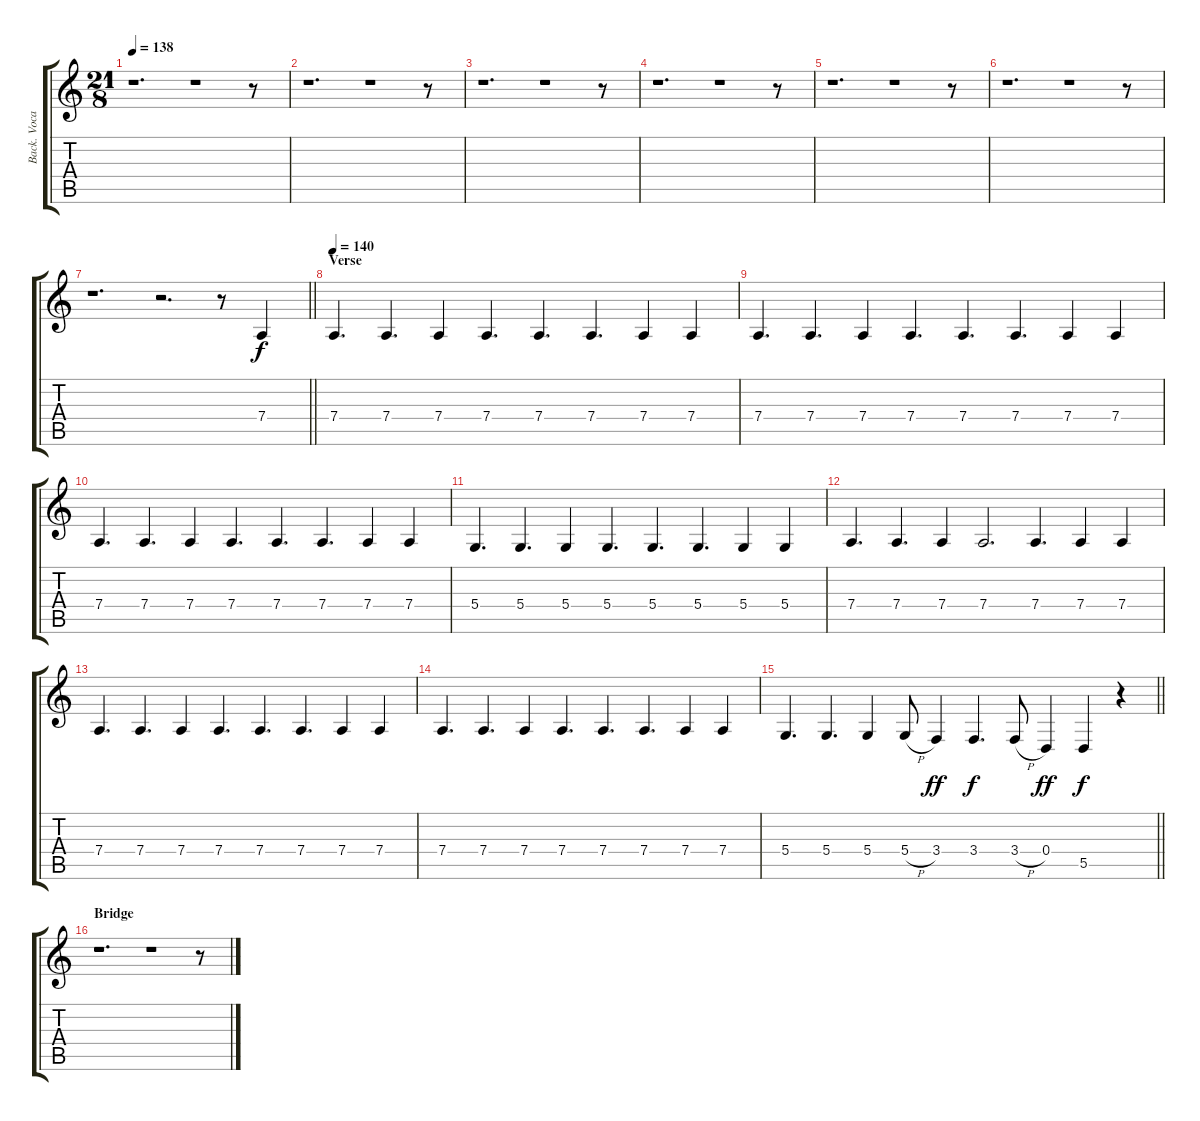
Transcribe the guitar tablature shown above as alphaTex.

\track ("Back. Vocals" "Back. Voca") {instrument clarinet}
\staff {score tabs}
\tuning (E4 B3 G3 D3 A2 D2) {hide}
\ts (21 8)
\tempo 138
\clef g2
\ks c
r.1{d dy mf} r.1 r.8 |
r.1{d} r.1 r.8 |
r.1{d} r.1 r.8 |
r.1{d} r.1 r.8 |
r.1{d} r.1 r.8 |
r.1{d} r.1 r.8 |
\barLineRight lightlight
r.1{d} r.2{d} r.8{volume 11} 7.4.4{dy f} |
\section ("" "Verse")
\tempo 140
7.4.4{d} 7.4.4{d} 7.4.4 7.4.4{d} 7.4.4{d} 7.4.4{d} 7.4.4 7.4.4 |
7.4.4{d} 7.4.4{d} 7.4.4 7.4.4{d} 7.4.4{d} 7.4.4{d} 7.4.4 7.4.4 |
7.4.4{d} 7.4.4{d} 7.4.4 7.4.4{d} 7.4.4{d} 7.4.4{d} 7.4.4 7.4.4 |
5.4.4{d} 5.4.4{d} 5.4.4 5.4.4{d} 5.4.4{d} 5.4.4{d} 5.4.4 5.4.4 |
7.4.4{d} 7.4.4{d} 7.4.4 7.4.2{d} 7.4.4{d} 7.4.4 7.4.4 |
7.4.4{d} 7.4.4{d} 7.4.4 7.4.4{d} 7.4.4{d} 7.4.4{d} 7.4.4 7.4.4 |
7.4.4{d} 7.4.4{d} 7.4.4 7.4.4{d} 7.4.4{d} 7.4.4{d} 7.4.4 7.4.4 |
\barLineRight lightlight
5.4.4{d} 5.4.4{d} 5.4.4 5.4{h}.8 3.4.4{dy ff} 3.4.4{d dy f} 3.4{h}.8 0.4.4{dy ff} 5.5.4{dy f} r.4 |
\section ("" "Bridge")
r.1{d} r.1 r.8
